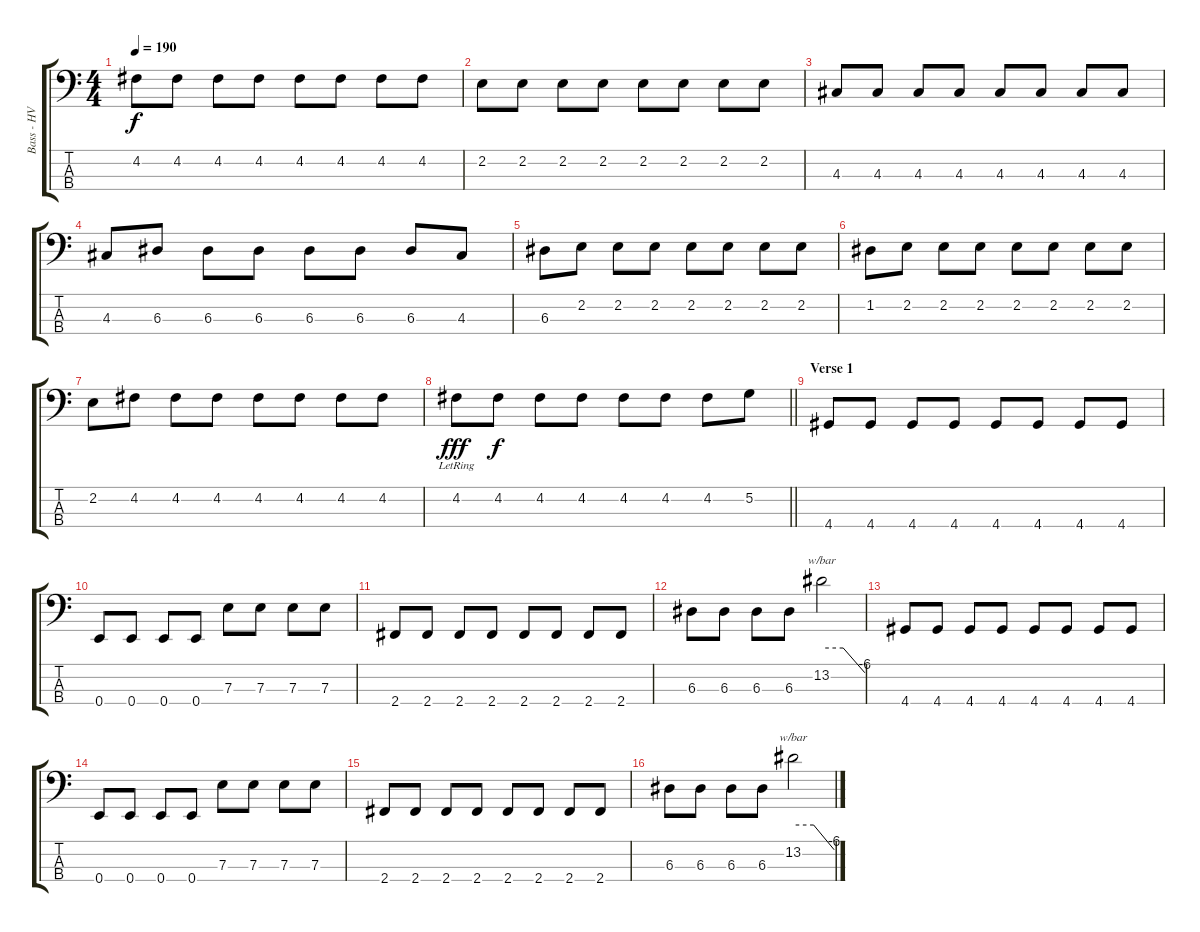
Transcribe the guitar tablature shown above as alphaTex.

\track ("Bass - HV ZhEkA" "Bass - HV ") {instrument synthbass2}
\staff {score tabs}
\tuning (G2 D2 A1 E1) {hide}
\ts (4 4)
\tempo 190
\clef f4
\ks c
4.2.8{dy f} 4.2.8 4.2.8 4.2.8 4.2.8 4.2.8 4.2.8 4.2.8 |
2.2.8 2.2.8 2.2.8 2.2.8 2.2.8 2.2.8 2.2.8 2.2.8 |
4.3.8 4.3.8 4.3.8 4.3.8 4.3.8 4.3.8 4.3.8 4.3.8 |
4.3.8 6.3.8 6.3.8 6.3.8 6.3.8 6.3.8 6.3.8 4.3.8 |
6.3.8 2.2.8 2.2.8 2.2.8 2.2.8 2.2.8 2.2.8 2.2.8 |
1.2.8 2.2.8 2.2.8 2.2.8 2.2.8 2.2.8 2.2.8 2.2.8 |
2.2.8 4.2.8 4.2.8 4.2.8 4.2.8 4.2.8 4.2.8 4.2.8 |
\barLineRight lightlight
4.2{lr}.8{dy fff} 4.2.8{dy f} 4.2.8 4.2.8 4.2.8 4.2.8 4.2.8 5.2.8 |
\section ("" "Verse 1")
4.4.8 4.4.8 4.4.8 4.4.8 4.4.8 4.4.8 4.4.8 4.4.8 |
0.4.8 0.4.8 0.4.8 0.4.8 7.3.8 7.3.8 7.3.8 7.3.8 |
2.4.8 2.4.8 2.4.8 2.4.8 2.4.8 2.4.8 2.4.8 2.4.8 |
6.3.8 6.3.8 6.3.8 6.3.8 13.2.2{tbe (custom default 0 0 30 0 60 -24)} |
4.4.8 4.4.8 4.4.8 4.4.8 4.4.8 4.4.8 4.4.8 4.4.8 |
0.4.8 0.4.8 0.4.8 0.4.8 7.3.8 7.3.8 7.3.8 7.3.8 |
2.4.8 2.4.8 2.4.8 2.4.8 2.4.8 2.4.8 2.4.8 2.4.8 |
6.3.8 6.3.8 6.3.8 6.3.8 13.2.2{tbe (custom default 0 0 30 0 60 -24)}
